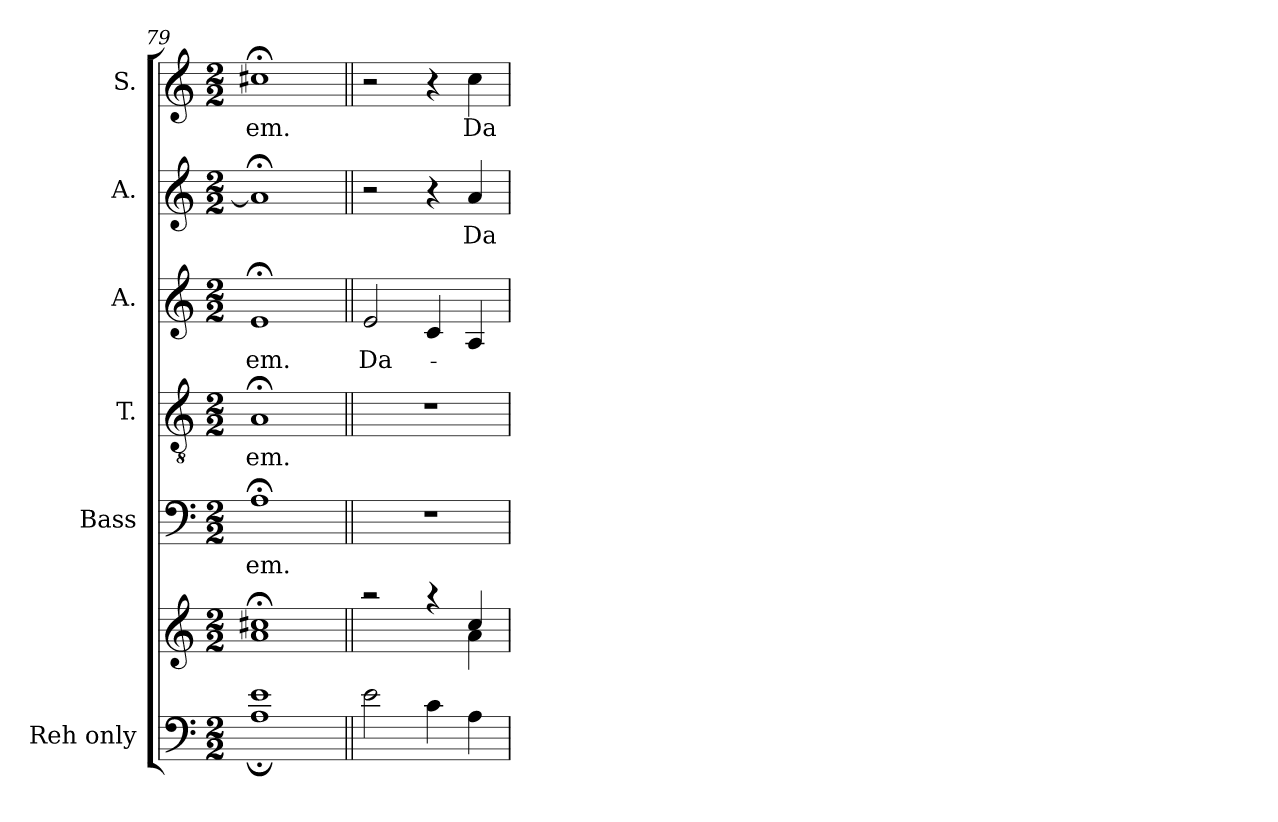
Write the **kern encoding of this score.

**kern	**kern	**kern	**text	**kern	**text	**kern	**text	**kern	**text	**kern	**text
*part6	*part6	*part5	*part5	*part4	*part4	*part3	*part3	*part2	*part2	*part1	*part1
*staff7	*staff6	*staff5	*staff5	*staff4	*staff4	*staff3	*staff3	*staff2	*staff2	*staff1	*staff1
*I"Reh only	*	*I"Bass	*	*I"T.	*	*I"A.	*	*I"A.	*	*I"S.	*
*	*	*I'B.	*	*	*	*	*	*	*	*	*
*clefF4	*clefG2	*clefF4	*	*clefGv2	*	*clefG2	*	*clefG2	*	*clefG2	*
*	*	*	*	*	*	*ITrd7c12	*	*ITrd7c12	*	*	*
*k[]	*k[]	*k[]	*	*k[]	*	*k[]	*	*k[]	*	*k[]	*
*C:	*C:	*C:	*	*C:	*	*C:	*	*C:	*	*C:	*
*M2/2	*M2/2	*M2/2	*	*M2/2	*	*M2/2	*	*M2/2	*	*M2/2	*
=79	=79	=79	=79	=79	=79	=79	=79	=79	=79	=79	=79
*^	*^	*	*	*	*	*	*	*	*	*	*
!	!	!	!	!	!LO:LY:b	!	!LO:LY:b	!	!LO:LY:b	!	!	!	!LO:LY:b
1e	1A;	1cc#X;<	1a	1A;<	-em.	1A;	-em.	1E;	-em.	1A;]	.	1cc#X;<	-em.
=80||	=80||	=80||	=80||	=80||	=80||	=80||	=80||	=80||	=80||	=80||	=80||	=80||	=80||
!	!	!	!	!	!	!	!	!	!LO:LY:b	!	!	!	!
*v	*v	*	*	*	*	*	*	*	*	*	*	*	*
2e\	2raa	2ryy	1r	.	1r	.	2E/	Da-	2r	.	2r	.
4c\	4raa	4ryy	.	.	.	.	4C/	.	4r	.	4r	.
!	!	!	!	!	!	!	!	!	!	!LO:LY:b	!	!LO:LY:b
4A\	4cc/	4a\	.	.	.	.	4AA/	.	4A/	Da-	4cc\	Da-
*	*v	*v	*	*	*	*	*	*	*	*	*	*
=	=	=	=	=	=	=	=	=	=	=	=
*-	*-	*-	*-	*-	*-	*-	*-	*-	*-	*-	*-
